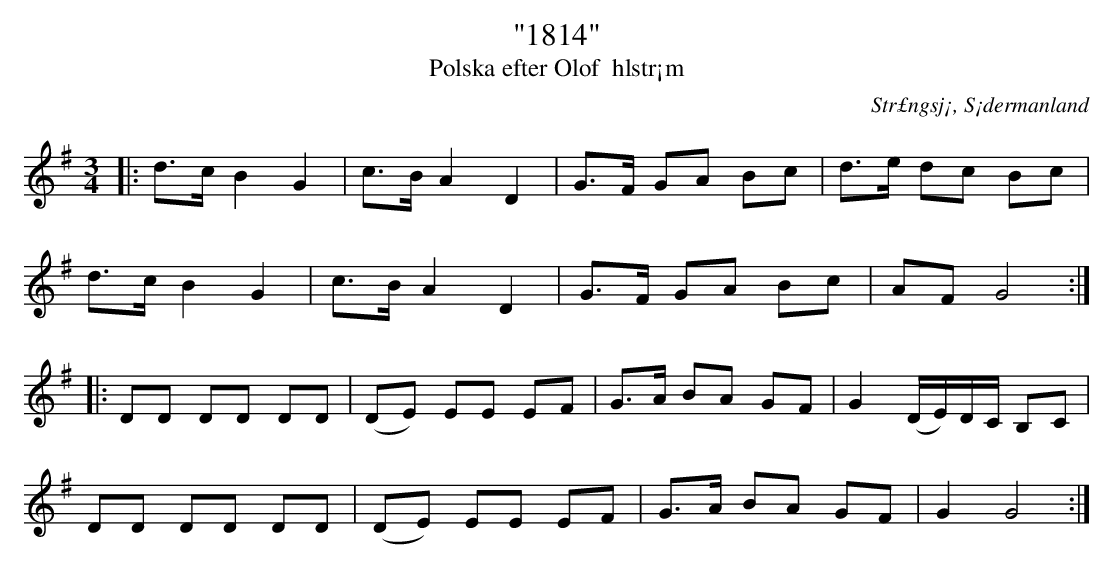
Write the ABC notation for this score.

X:1
T: "1814"
T: Polska efter Olof  hlstr¡m
O: Str£ngsj¡, S¡dermanland
M: 3/4
L: 1/16
K: G
|: d3c B4 G4 | c3B A4 D4 | G3F G2A2 B2c2 | d3e d2c2 B2c2 |
d3c B4 G4 | c3B A4 D4 | G3F G2A2 B2c2 | A2F2 G8 :|
|: D2D2 D2D2 D2D2 | (D2E2) E2E2 E2F2 | G2>A2 B2A2 G2F2 | G4 (DE)DC B,2C2 |
D2D2 D2D2 D2D2 | (D2E2) E2E2 E2F2 | G2>A2 B2A2 G2F2 | G4 G8 :|
